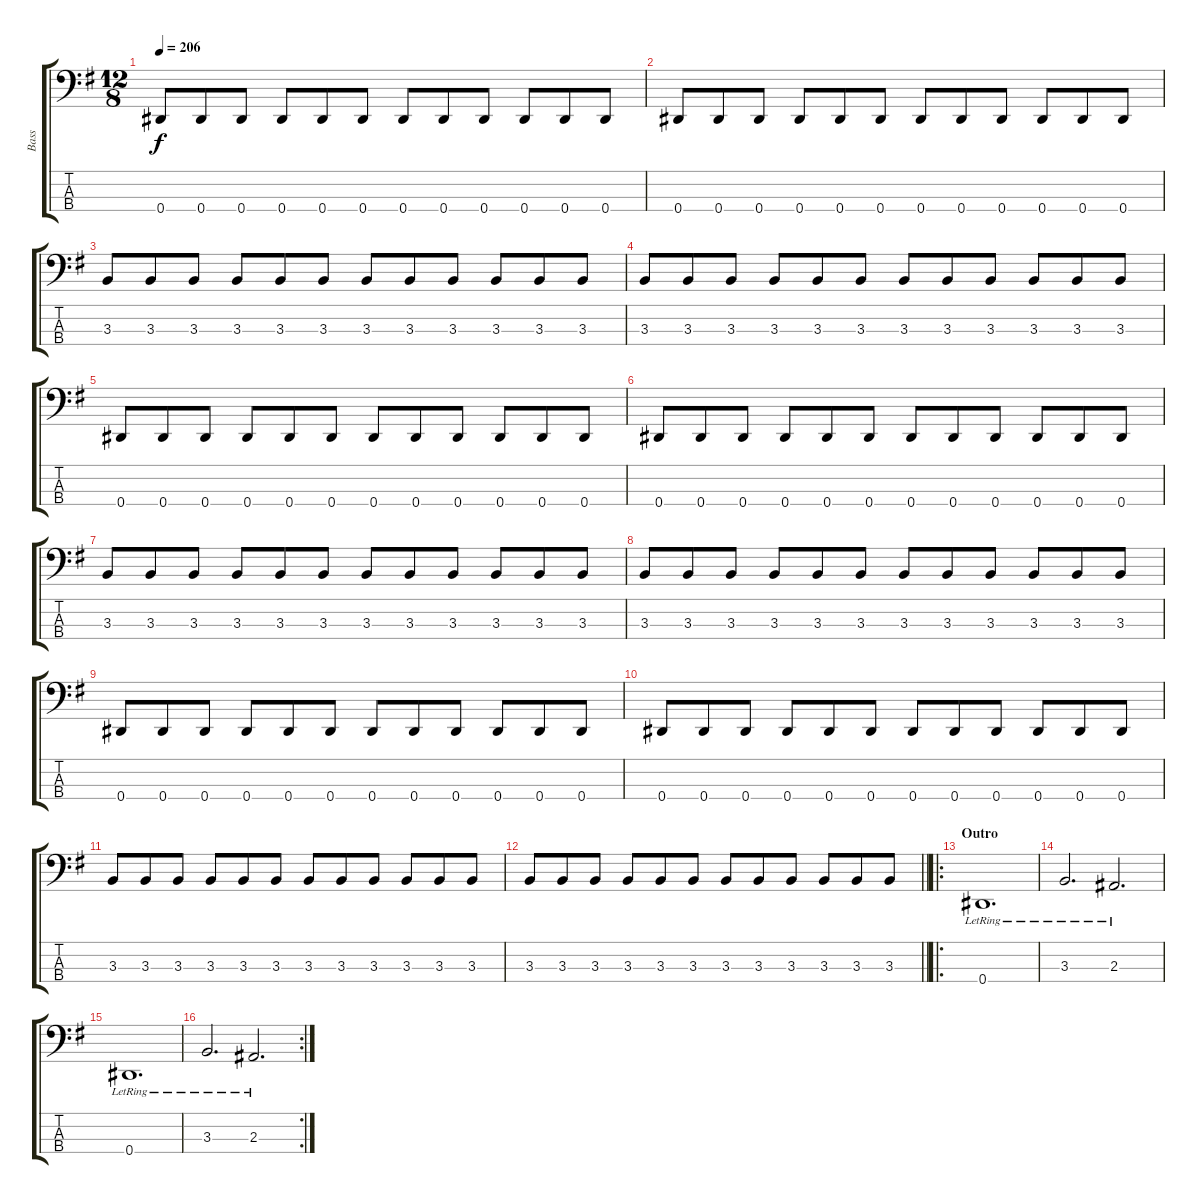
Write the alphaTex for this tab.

\track ("Bass" "Bass") {instrument electricbasspick}
\staff {score tabs}
\tuning (Gb2 Db2 Ab1 Eb1) {hide}
\ts (12 8)
\tempo 206
\clef f4
\ks g
0.4.8{dy f} 0.4.8 0.4.8 0.4.8 0.4.8 0.4.8 0.4.8 0.4.8 0.4.8 0.4.8 0.4.8 0.4.8 |
0.4.8 0.4.8 0.4.8 0.4.8 0.4.8 0.4.8 0.4.8 0.4.8 0.4.8 0.4.8 0.4.8 0.4.8 |
3.3.8 3.3.8 3.3.8 3.3.8 3.3.8 3.3.8 3.3.8 3.3.8 3.3.8 3.3.8 3.3.8 3.3.8 |
3.3.8 3.3.8 3.3.8 3.3.8 3.3.8 3.3.8 3.3.8 3.3.8 3.3.8 3.3.8 3.3.8 3.3.8 |
0.4.8 0.4.8 0.4.8 0.4.8 0.4.8 0.4.8 0.4.8 0.4.8 0.4.8 0.4.8 0.4.8 0.4.8 |
0.4.8 0.4.8 0.4.8 0.4.8 0.4.8 0.4.8 0.4.8 0.4.8 0.4.8 0.4.8 0.4.8 0.4.8 |
3.3.8 3.3.8 3.3.8 3.3.8 3.3.8 3.3.8 3.3.8 3.3.8 3.3.8 3.3.8 3.3.8 3.3.8 |
3.3.8 3.3.8 3.3.8 3.3.8 3.3.8 3.3.8 3.3.8 3.3.8 3.3.8 3.3.8 3.3.8 3.3.8 |
0.4.8 0.4.8 0.4.8 0.4.8 0.4.8 0.4.8 0.4.8 0.4.8 0.4.8 0.4.8 0.4.8 0.4.8 |
0.4.8 0.4.8 0.4.8 0.4.8 0.4.8 0.4.8 0.4.8 0.4.8 0.4.8 0.4.8 0.4.8 0.4.8 |
3.3.8 3.3.8 3.3.8 3.3.8 3.3.8 3.3.8 3.3.8 3.3.8 3.3.8 3.3.8 3.3.8 3.3.8 |
\barLineRight lightlight
3.3.8 3.3.8 3.3.8 3.3.8 3.3.8 3.3.8 3.3.8 3.3.8 3.3.8 3.3.8 3.3.8 3.3.8 |
\ro
\section ("" "Outro")
0.4{lr}.1{d} |
3.3{lr}.2{d} 2.3{lr}.2{d} |
0.4{lr}.1{d} |
\rc 2
3.3{lr}.2{d} 2.3{lr}.2{d}
